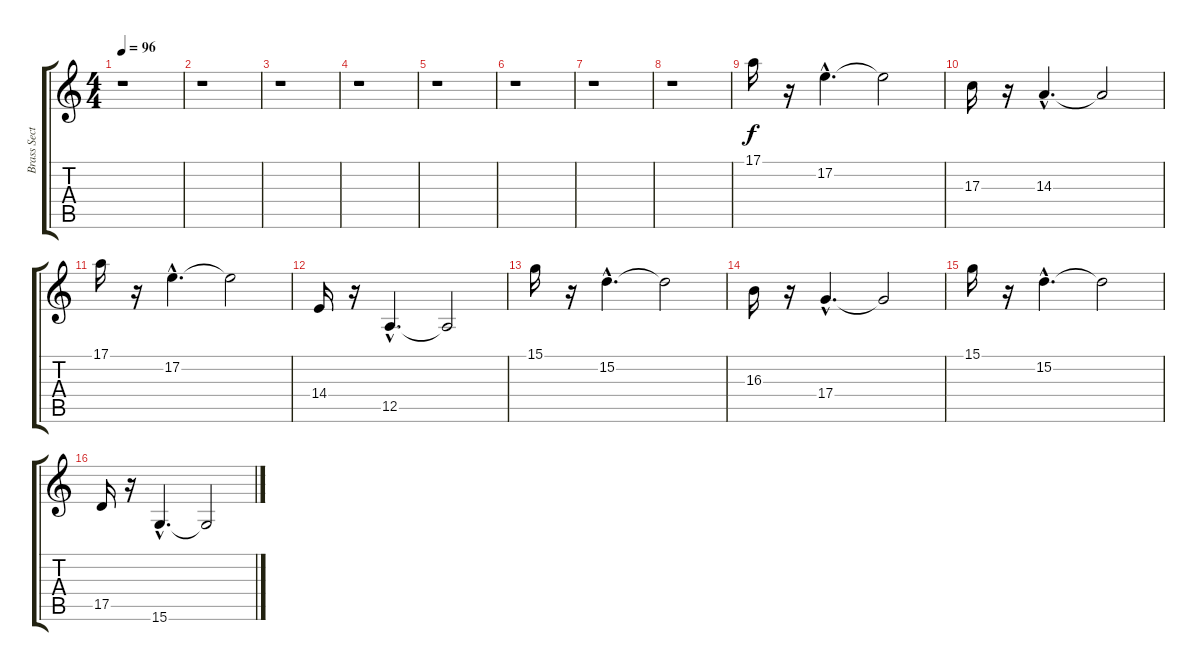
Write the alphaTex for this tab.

\track ("Brass Section" "Brass Sect") {instrument brasssection}
\staff {score tabs}
\tuning (E4 B3 G3 D3 A2 E2) {hide}
\ts (4 4)
\tempo 96
\clef g2
\ks c
r.1{dy f instrument brasssection} |
r.1 |
r.1 |
r.1 |
r.1 |
r.1 |
r.1 |
r.1 |
17.1.16 r.16 17.2{hac}.4{d} 17.2{t}.2 |
17.3.16 r.16 14.3{hac}.4{d} 14.3{t}.2 |
17.1.16 r.16 17.2{hac}.4{d} 17.2{t}.2 |
14.4.16 r.16 12.5{hac}.4{d} 12.5{t}.2 |
15.1.16 r.16 15.2{hac}.4{d} 15.2{t}.2 |
16.3.16 r.16 17.4{hac}.4{d} 17.4{t}.2 |
15.1.16 r.16 15.2{hac}.4{d} 15.2{t}.2 |
17.5.16 r.16 15.6{hac}.4{d} 15.6{t}.2
